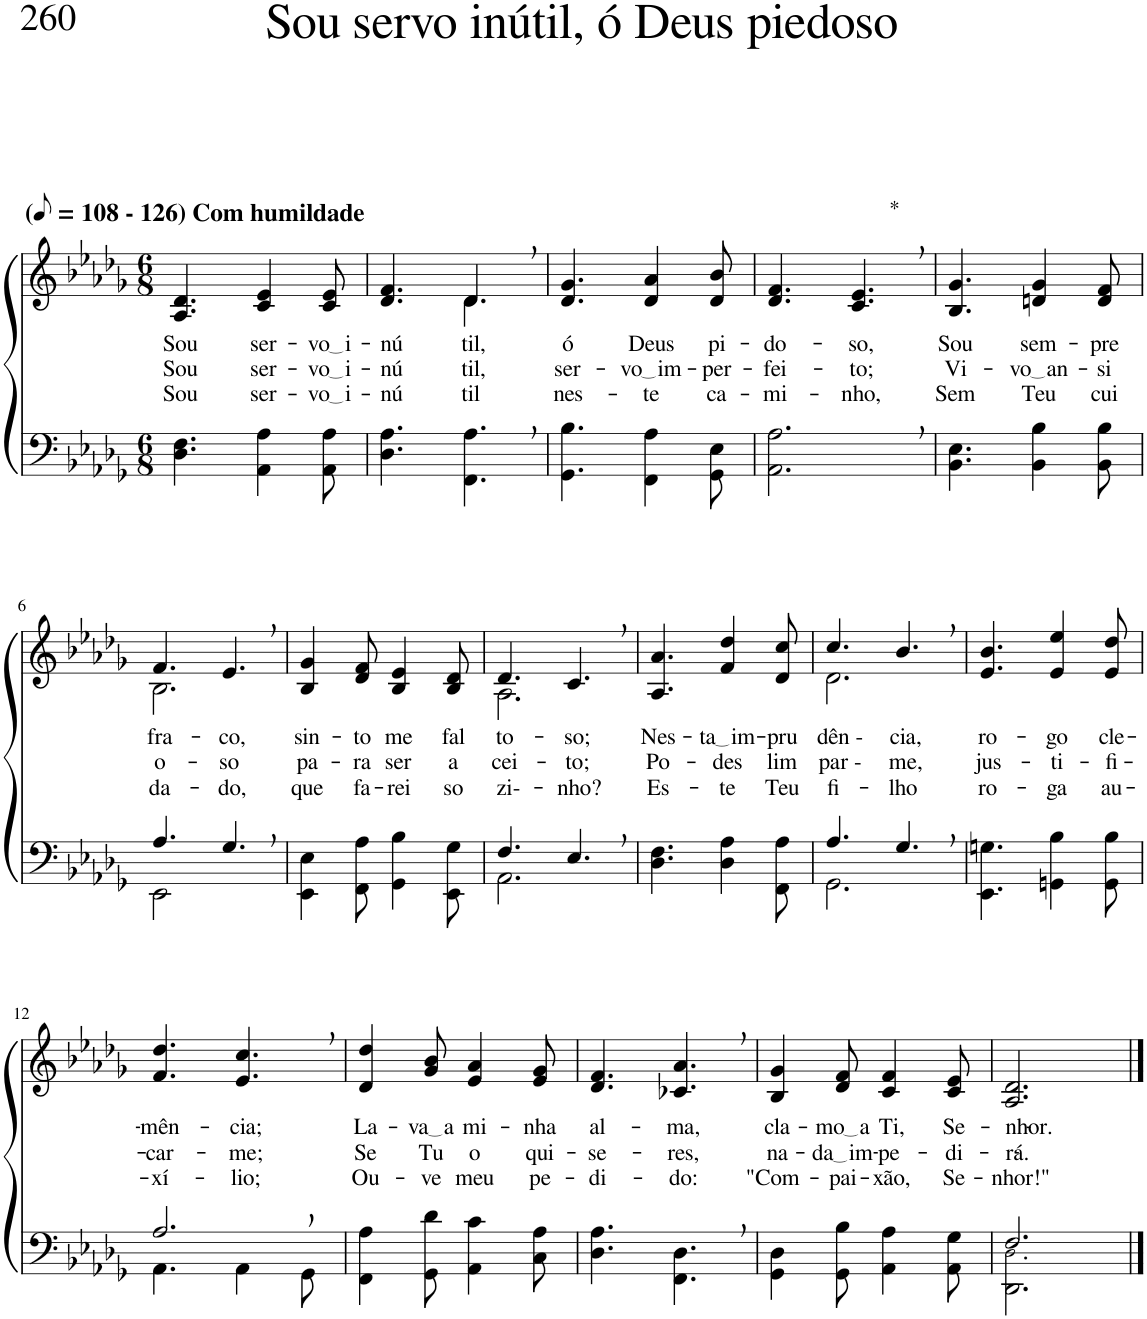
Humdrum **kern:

**kern	**kern	**text	**text	**text
*part2	*part1	*part1	*part1	*part1
*staff2	*staff1	*staff1	*staff1	*staff1
*I"Parte III e IV	*I"Parte I e II	*	*	*
*clefF4	*clefG2	*	*	*
*Trd-1c-2	*Trd-1c-2	*	*	*
*k[b-e-a-d-g-]	*k[b-e-a-d-g-]	*	*	*
*M6/8	*M6/8	*	*	*
*MM54	*MM54	*	*	*
=1	=1	=1	=1	=1
!	!LO:TX:a:B:t=(	!	!	!
!	!LO:TX:a:B:t=- 126) Com humildade	!	!	!
!	!	!LO:LY:b	!LO:LY:b	!LO:LY:b
4.D-\ 4.F\	4.A-/ 4.d-/	Sou	Sou	Sou
!	!	!LO:LY:b	!LO:LY:b	!LO:LY:b
4AA-\ 4A-\	4c/ 4e-/	ser-	ser-	ser-
!	!	!LO:LY:b	!LO:LY:b	!LO:LY:b
8AA-\ 8A-\	8c/ 8e-/	vo i	vo i	vo i
=2	=2	=2	=2	=2
!	!	!LO:LY:b	!LO:LY:b	!LO:LY:b
*	*^	*	*	*
4.D-\ 4.A-\	4.d-/ 4.f/	4.ryy	-nú-	-nú-	-nú-
!	!	!	!LO:LY:b	!LO:LY:b	!LO:LY:b
4.FF\, 4.A-\,	4.d-,/	4.d-\	-til,	til,	til
=3	=3	=3	=3	=3	=3
!	!	!	!LO:LY:b	!LO:LY:b	!LO:LY:b
*	*v	*v	*	*	*
4.GG-\ 4.B-\	4.d-/ 4.g-/	ó	ser-	nes-
!	!	!LO:LY:b	!LO:LY:b	!LO:LY:b
4FF\ 4A-\	4d-/ 4a-/	Deus	vo im	-te
!	!	!LO:LY:b	!LO:LY:b	!LO:LY:b
8GG-\ 8E-\	8d-/ 8b-/	pi-	-per-	ca-
=4	=4	=4	=4	=4
!	!	!LO:LY:b	!LO:LY:b	!LO:LY:b
2.AA-\, 2.A-\,	4.d-/ 4.f/	-do-	-fei-	-mi-
!	!LO:TX:a:t=*	!	!	!
!	!	!LO:LY:b	!LO:LY:b	!LO:LY:b
.	4.c/, 4.e-/,	-so,	-to;	-nho,
=5	=5	=5	=5	=5
!	!	!LO:LY:b	!LO:LY:b	!LO:LY:b
4.BB-\ 4.E-\	4.B-/ 4.g-/	Sou	Vi-	Sem
!	!	!LO:LY:b	!LO:LY:b	!LO:LY:b
4BB-\ 4B-\	4dn/ 4g-/	sem-	vo an	Teu
!	!	!LO:LY:b	!LO:LY:b	!LO:LY:b
8BB-\ 8B-\	8d/ 8f/	-pre	-si-	cui-
!!LO:LB:g=z
=6	=6	=6	=6	=6
*^	*^	*	*	*
!	!	!	!	!LO:LY:b	!LO:LY:b	!LO:LY:b
4.A-/	2EE-\	4.f/	2.B-\	fra-	-o-	da-
!	!	!	!	!LO:LY:b	!LO:LY:b	!LO:LY:b
4.G-,/	.	4.e-,/	.	co,	-so	-do,
.	4ryy	.	.	.	.	.
*	*	*v	*v	*	*	*
=7	=7	=7	=7	=7	=7
!	!	!	!LO:LY:b	!LO:LY:b	!LO:LY:b
*v	*v	*	*	*	*
4EE-\ 4E-\	4B-/ 4g-/	sin-	pa-	que
!	!	!LO:LY:b	!LO:LY:b	!LO:LY:b
8FF\ 8A-\	8d-/ 8f/	-to	-ra	fa-
!	!	!LO:LY:b	!LO:LY:b	!LO:LY:b
4GG-\ 4B-\	4B-/ 4e-/	me	ser	-rei
!	!	!LO:LY:b	!LO:LY:b	!LO:LY:b
8EE-\ 8G-\	8B-/ 8d-/	fal-	a-	so-
=8	=8	=8	=8	=8
*^	*^	*	*	*
!	!	!	!	!LO:LY:b	!LO:LY:b	!LO:LY:b
4.F/	2.AA-\	4.d-/	2.A-\	-to-	-cei-	-zi--
!	!	!	!	!LO:LY:b	!LO:LY:b	!LO:LY:b
4.E-,/	.	4.c,/	.	so;	to;	-nho?
*v	*v	*	*	*	*	*
*	*v	*v	*	*	*
=9	=9	=9	=9	=9
!	!	!LO:LY:b	!LO:LY:b	!LO:LY:b
4.D-\ 4.F\	4.A-/ 4.a-/	Nes-	Po-	Es-
!	!	!LO:LY:b	!LO:LY:b	!LO:LY:b
4D-\ 4A-\	4f/ 4dd-/	ta im	-des	-te
!	!	!LO:LY:b	!LO:LY:b	!LO:LY:b
8FF\ 8A-\	8d-/ 8cc/	-pru-	lim-	Teu
=10	=10	=10	=10	=10
*^	*^	*	*	*
!	!	!	!	!LO:LY:b	!LO:LY:b	!LO:LY:b
4.A-/	2.GG-\	4.cc/	2.d-\	-dên -	-par -	fi-
!	!	!	!	!LO:LY:b	!LO:LY:b	!LO:LY:b
4.G-,/	.	4.b-,/	.	cia,	me,	-lho
*v	*v	*	*	*	*	*
*	*v	*v	*	*	*
=11	=11	=11	=11	=11
!	!	!LO:LY:b	!LO:LY:b	!LO:LY:b
4.EE-\ 4.Gn\	4.e-/ 4.b-/	ro-	jus-	ro-
!	!	!LO:LY:b	!LO:LY:b	!LO:LY:b
4GGn\ 4B-\	4e-/ 4ee-/	-go	-ti-	-ga
!	!	!LO:LY:b	!LO:LY:b	!LO:LY:b
8GG\ 8B-\	8e-/ 8dd-/	cle-	-fi-	au-
!!LO:LB:g=z
=12	=12	=12	=12	=12
*^	*	*	*	*
!	!	!	!LO:LY:b	!LO:LY:b	!LO:LY:b
2.A-,/	4.AA-\	4.f/ 4.dd-/	-mên-	-car-	-xí-
!	!	!	!LO:LY:b	!LO:LY:b	!LO:LY:b
.	4AA-\	4.e-/, 4.cc/,	-cia;	-me;	-lio;
.	8GG-\	.	.	.	.
=13	=13	=13	=13	=13	=13
!	!	!	!LO:LY:b	!LO:LY:b	!LO:LY:b
*v	*v	*	*	*	*
4FF\ 4A-\	4d-/ 4dd-/	La-	Se	Ou-
!	!	!LO:LY:b	!LO:LY:b	!LO:LY:b
8GG-\ 8d-\	8g-/ 8b-/	va a	Tu	-ve
!	!	!LO:LY:b	!LO:LY:b	!LO:LY:b
4AA-\ 4c\	4e-/ 4a-/	mi-	o	meu
!	!	!LO:LY:b	!LO:LY:b	!LO:LY:b
8C\ 8A-\	8e-/ 8g-/	-nha	qui-	pe-
=14	=14	=14	=14	=14
!	!	!LO:LY:b	!LO:LY:b	!LO:LY:b
4.D-\ 4.A-\	4.d-/ 4.f/	al-	-se-	-di-
!	!	!LO:LY:b	!LO:LY:b	!LO:LY:b
4.FF\, 4.D-\,	4.c-X/, 4.a-/,	-ma,	-res,	-do:
=15	=15	=15	=15	=15
!	!	!LO:LY:b	!LO:LY:b	!LO:LY:b
4GG-\ 4D-\	4B-/ 4g-/	cla-	na-	"Com-
!	!	!LO:LY:b	!LO:LY:b	!LO:LY:b
8GG-\ 8B-\	8d-/ 8f/	mo a	da im	-pai-
!	!	!LO:LY:b	!LO:LY:b	!LO:LY:b
4AA-\ 4A-\	4c/ 4f/	Ti,	-pe-	-xão,
!	!	!LO:LY:b	!LO:LY:b	!LO:LY:b
8AA-\ 8G-\	8c/ 8e-/	Se-	-di-	Se-
=16	=16	=16	=16	=16
*^	*	*	*	*
!	!	!	!LO:LY:b	!LO:LY:b	!LO:LY:b
2.F/	2.DD-\ 2.D-!\	2.A-/ 2.d-/	-nhor.-	-rá.-	-nhor!"
*v	*v	*	*	*	*
==	==	==	==	==
*-	*-	*-	*-	*-
